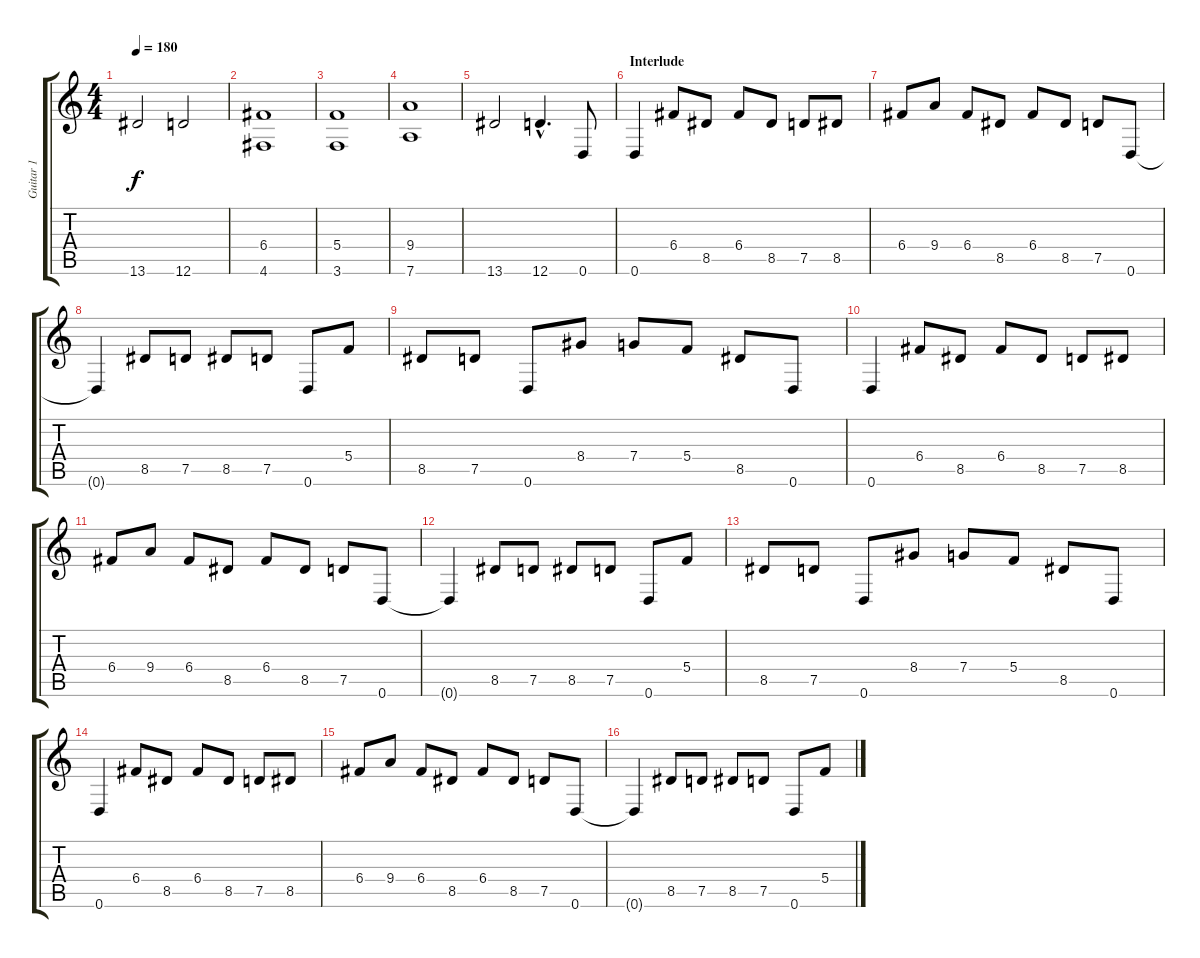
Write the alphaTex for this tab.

\track ("Guitar 1" "Guitar 1") {instrument distortionguitar}
\staff {score tabs}
\tuning (D4 A3 F3 C3 G2 D2) {hide}
\ts (4 4)
\tempo 180
\clef g2
\ks c
13.6.2{dy f} 12.6.2 |
(6.4 4.6).1 |
(5.4 3.6).1 |
(9.4 7.6).1 |
13.6.2 12.6{hac}.4{d} 0.6.8 |
\section ("" "Interlude")
0.6.4 6.4.8 8.5.8 6.4.8 8.5.8 7.5.8 8.5.8 |
6.4.8 9.4.8 6.4.8 8.5.8 6.4.8 8.5.8 7.5.8 0.6.8 |
0.6{t}.4 8.5.8 7.5.8 8.5.8 7.5.8 0.6.8 5.4.8 |
8.5.8 7.5.8 0.6.8 8.4.8 7.4.8 5.4.8 8.5.8 0.6.8 |
0.6.4 6.4.8 8.5.8 6.4.8 8.5.8 7.5.8 8.5.8 |
6.4.8 9.4.8 6.4.8 8.5.8 6.4.8 8.5.8 7.5.8 0.6.8 |
0.6{t}.4 8.5.8 7.5.8 8.5.8 7.5.8 0.6.8 5.4.8 |
8.5.8 7.5.8 0.6.8 8.4.8 7.4.8 5.4.8 8.5.8 0.6.8 |
0.6.4 6.4.8 8.5.8 6.4.8 8.5.8 7.5.8 8.5.8 |
6.4.8 9.4.8 6.4.8 8.5.8 6.4.8 8.5.8 7.5.8 0.6.8 |
0.6{t}.4 8.5.8 7.5.8 8.5.8 7.5.8 0.6.8 5.4.8
